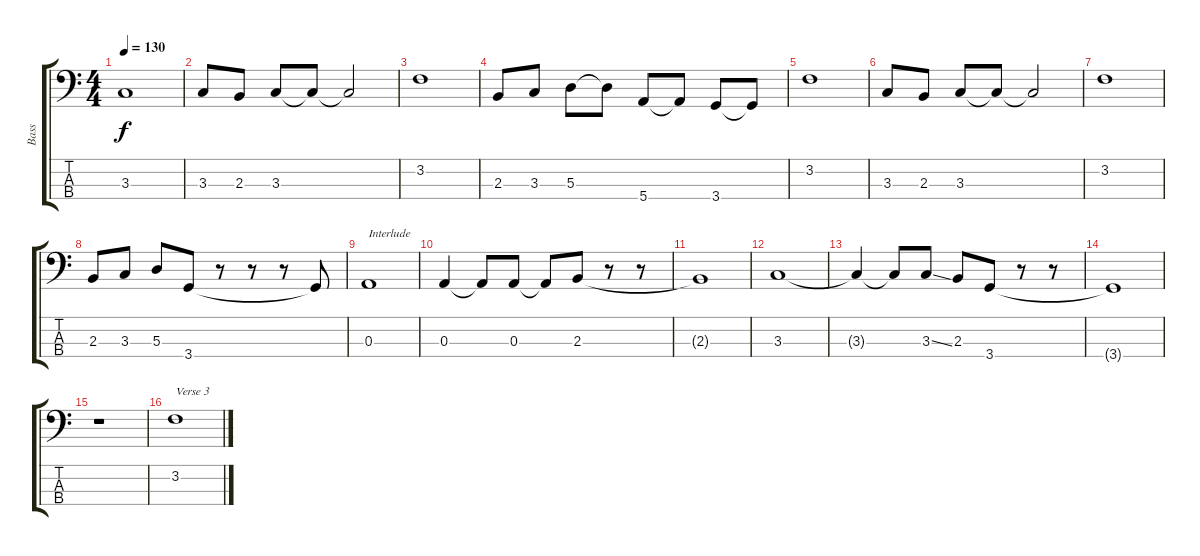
\track ("Bass" "Bass") {instrument acousticguitarnylon}
\staff {score tabs}
\tuning (G2 D2 A1 E1) {hide}
\ts (4 4)
\tempo 130
\clef f4
\ks c
3.3.1{dy f} |
3.3.8 2.3.8 3.3.8 3.3{t}.8 3.3{t}.2 |
3.2.1 |
2.3.8 3.3.8 5.3.8 5.3{t}.8 5.4.8 5.4{t}.8 3.4.8 3.4{t}.8 |
3.2.1 |
3.3.8 2.3.8 3.3.8 3.3{t}.8 3.3{t}.2 |
3.2.1 |
2.3.8 3.3.8 5.3.8 3.4.8 r.8 r.8 r.8 3.4{t}.8 |
0.3.1{txt "Interlude"} |
0.3.4 0.3{t}.8 0.3.8 0.3{t}.8 2.3.8 r.8 r.8 |
2.3{t}.1 |
3.3.1 |
3.3{t}.4 3.3{t}.8 3.3{ss}.8 2.3.8 3.4.8 r.8 r.8 |
3.4{t}.1 |
r.1 |
3.2.1{txt "Verse 3"}
